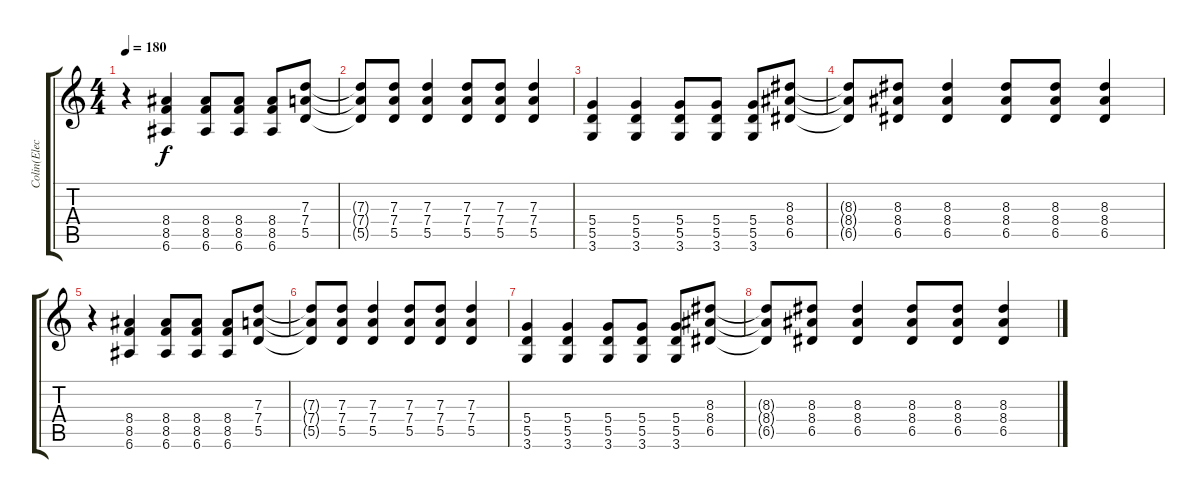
\track ("Colin(Electric)" "Colin(Elec") {instrument distortionguitar}
\staff {score tabs}
\tuning (E4 B3 G3 D3 A2 E2) {hide}
\ts (4 4)
\tempo 180
\clef g2
\ks c
r.4{dy f} (8.4 8.5 6.6).4 (8.4 8.5 6.6).8 (8.4 8.5 6.6).8 (8.4 8.5 6.6).8 (7.3 7.4 5.5).8 |
(7.3{t} 7.4{t} 5.5{t}).8 (7.3 7.4 5.5).8 (7.3 7.4 5.5).4 (7.3 7.4 5.5).8 (7.3 7.4 5.5).8 (7.3 7.4 5.5).4 |
(5.4 5.5 3.6).4 (5.4 5.5 3.6).4 (5.4 5.5 3.6).8 (5.4 5.5 3.6).8 (5.4 5.5 3.6).8 (8.3 8.4 6.5).8 |
(8.3{t} 8.4{t} 6.5{t}).8 (8.3 8.4 6.5).8 (8.3 8.4 6.5).4 (8.3 8.4 6.5).8 (8.3 8.4 6.5).8 (8.3 8.4 6.5).4 |
r.4 (8.4 8.5 6.6).4 (8.4 8.5 6.6).8 (8.4 8.5 6.6).8 (8.4 8.5 6.6).8 (7.3 7.4 5.5).8 |
(7.3{t} 7.4{t} 5.5{t}).8 (7.3 7.4 5.5).8 (7.3 7.4 5.5).4 (7.3 7.4 5.5).8 (7.3 7.4 5.5).8 (7.3 7.4 5.5).4 |
(5.4 5.5 3.6).4 (5.4 5.5 3.6).4 (5.4 5.5 3.6).8 (5.4 5.5 3.6).8 (5.4 5.5 3.6).8 (8.3 8.4 6.5).8 |
(8.3{t} 8.4{t} 6.5{t}).8 (8.3 8.4 6.5).8 (8.3 8.4 6.5).4 (8.3 8.4 6.5).8 (8.3 8.4 6.5).8 (8.3 8.4 6.5).4
